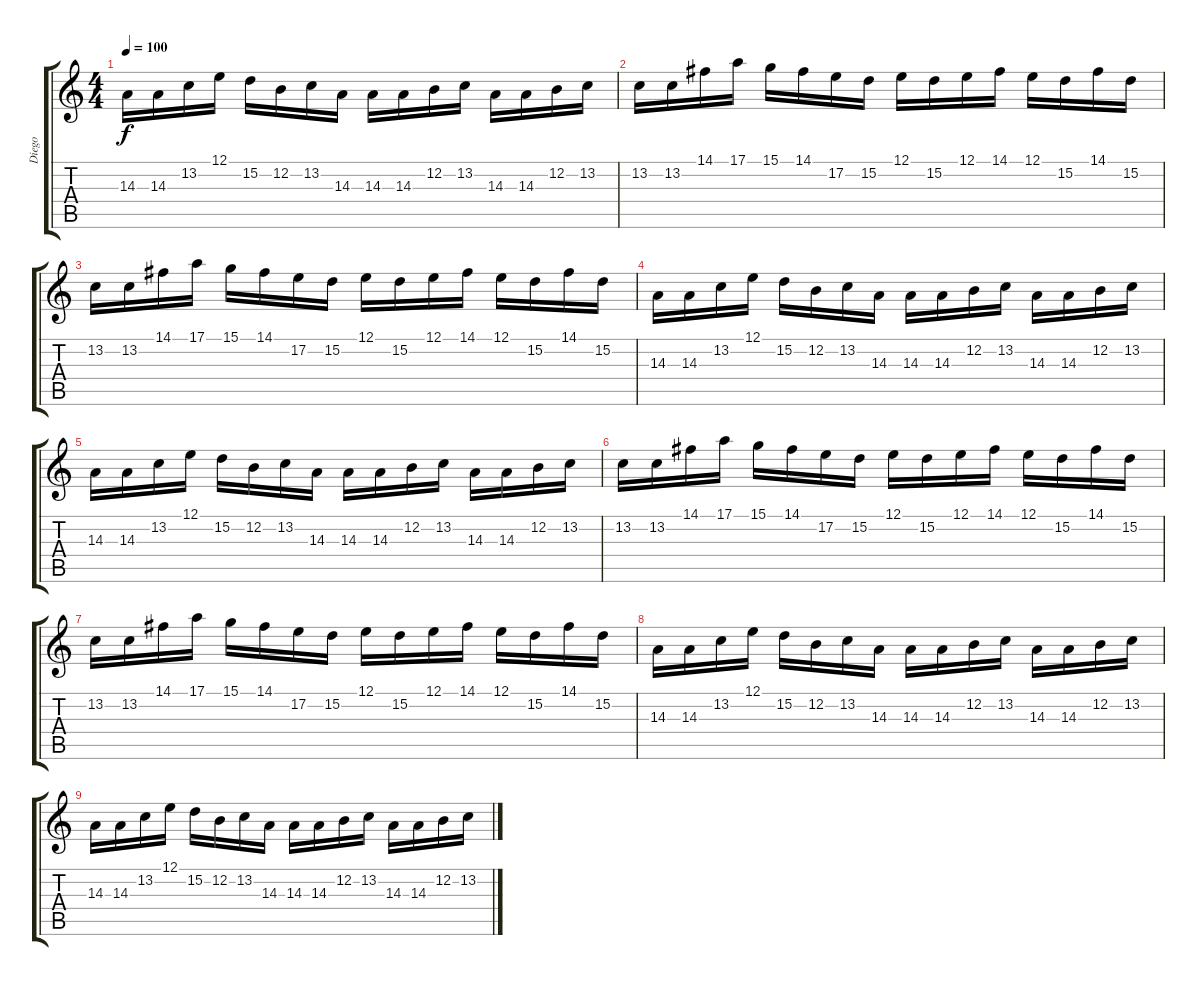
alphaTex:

\track ("Diego" "Diego") {instrument vibraphone}
\staff {score tabs}
\tuning (E4 B3 G3 D3 A2 E2) {hide}
\ts (4 4)
\tempo 100
\clef g2
\ks c
14.3.16{dy f} 14.3.16 13.2.16 12.1.16 15.2.16 12.2.16 13.2.16 14.3.16 14.3.16 14.3.16 12.2.16 13.2.16 14.3.16 14.3.16 12.2.16 13.2.16 |
13.2.16 13.2.16 14.1.16 17.1.16 15.1.16 14.1.16 17.2.16 15.2.16 12.1.16 15.2.16 12.1.16 14.1.16 12.1.16 15.2.16 14.1.16 15.2.16 |
13.2.16 13.2.16 14.1.16 17.1.16 15.1.16 14.1.16 17.2.16 15.2.16 12.1.16 15.2.16 12.1.16 14.1.16 12.1.16 15.2.16 14.1.16 15.2.16 |
14.3.16 14.3.16 13.2.16 12.1.16 15.2.16 12.2.16 13.2.16 14.3.16 14.3.16 14.3.16 12.2.16 13.2.16 14.3.16 14.3.16 12.2.16 13.2.16 |
14.3.16 14.3.16 13.2.16 12.1.16 15.2.16 12.2.16 13.2.16 14.3.16 14.3.16 14.3.16 12.2.16 13.2.16 14.3.16 14.3.16 12.2.16 13.2.16 |
13.2.16 13.2.16 14.1.16 17.1.16 15.1.16 14.1.16 17.2.16 15.2.16 12.1.16 15.2.16 12.1.16 14.1.16 12.1.16 15.2.16 14.1.16 15.2.16 |
13.2.16 13.2.16 14.1.16 17.1.16 15.1.16 14.1.16 17.2.16 15.2.16 12.1.16 15.2.16 12.1.16 14.1.16 12.1.16 15.2.16 14.1.16 15.2.16 |
14.3.16 14.3.16 13.2.16 12.1.16 15.2.16 12.2.16 13.2.16 14.3.16 14.3.16 14.3.16 12.2.16 13.2.16 14.3.16 14.3.16 12.2.16 13.2.16 |
14.3.16 14.3.16 13.2.16 12.1.16 15.2.16 12.2.16 13.2.16 14.3.16 14.3.16 14.3.16 12.2.16 13.2.16 14.3.16 14.3.16 12.2.16 13.2.16
